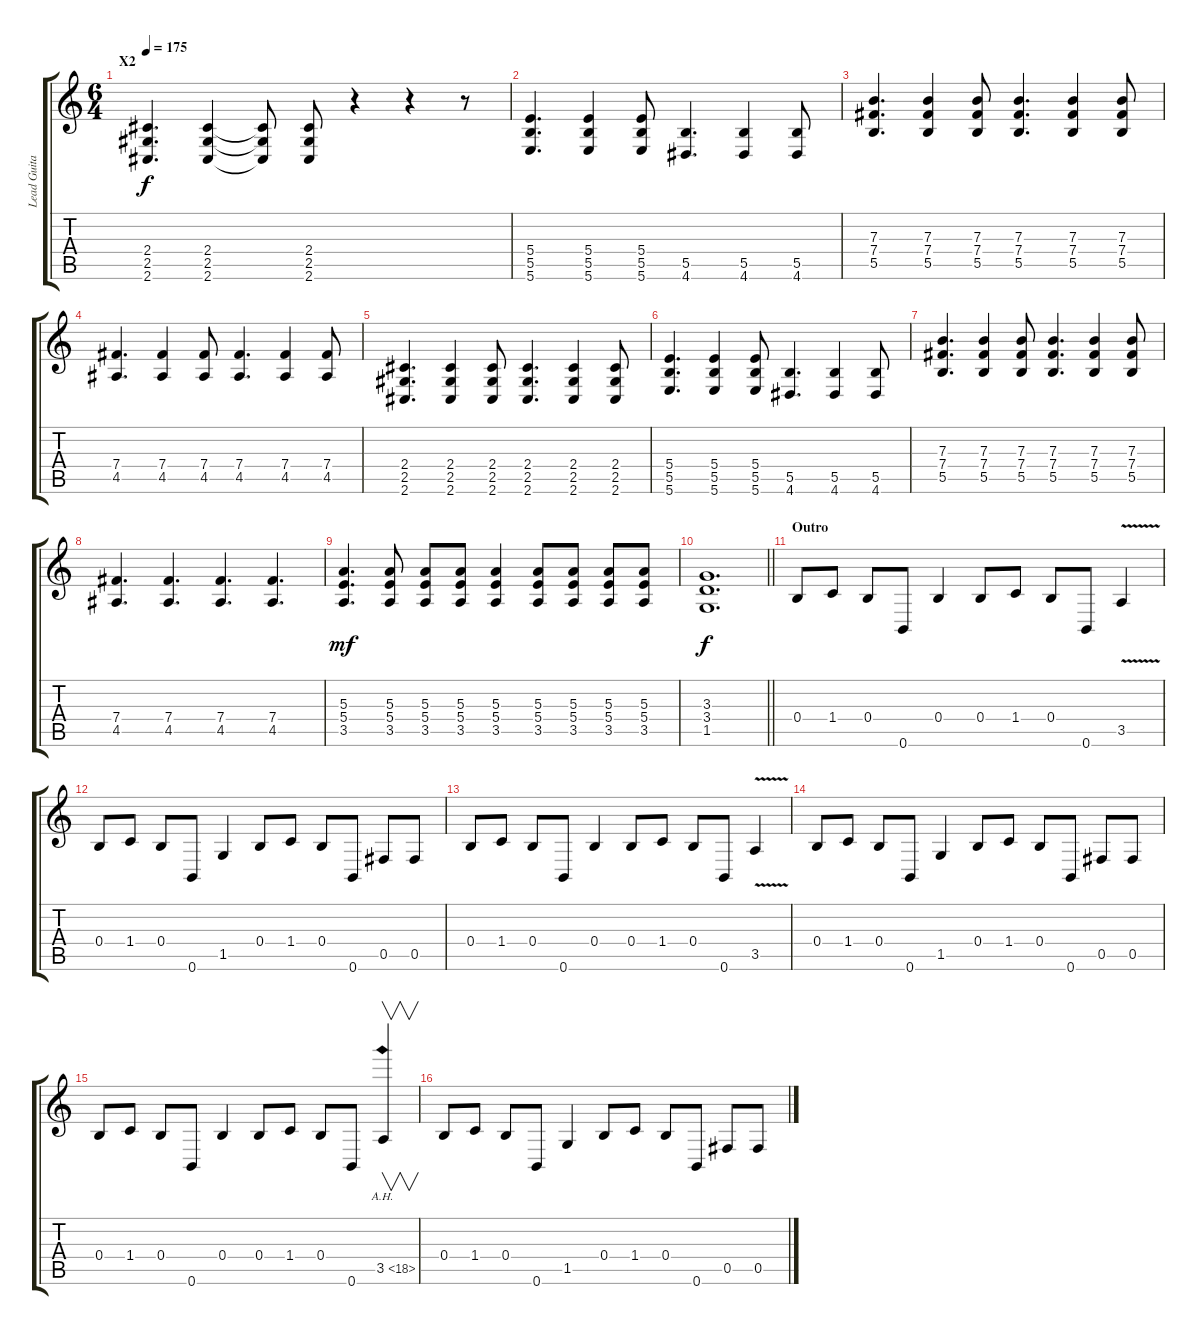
\track ("Lead Guitar (Tremonti)" "Lead Guita") {instrument distortionguitar}
\staff {score tabs}
\tuning (Db4 Ab3 E3 B2 Gb2 B1) {hide}
\ts (6 4)
\section ("" "X2")
\tempo 175
\clef g2
\ks c
(2.4 2.5 2.6).4{d dy f volume 16 balance 0} (2.4 2.5 2.6).4 (2.4{t} 2.5{t} 2.6{t}).8 (2.4 2.5 2.6).8 r.4 r.4 r.8 |
(5.4 5.5 5.6).4{d} (5.4 5.5 5.6).4 (5.4 5.5 5.6).8 (5.5 4.6).4{d} (5.5 4.6).4 (5.5 4.6).8 |
(7.3 7.4 5.5).4{d} (7.3 7.4 5.5).4 (7.3 7.4 5.5).8 (7.3 7.4 5.5).4{d} (7.3 7.4 5.5).4 (7.3 7.4 5.5).8 |
(7.4 4.5).4{d} (7.4 4.5).4 (7.4 4.5).8 (7.4 4.5).4{d} (7.4 4.5).4 (7.4 4.5).8 |
(2.4 2.5 2.6).4{d} (2.4 2.5 2.6).4 (2.4 2.5 2.6).8 (2.4 2.5 2.6).4{d} (2.4 2.5 2.6).4 (2.4 2.5 2.6).8 |
(5.4 5.5 5.6).4{d} (5.4 5.5 5.6).4 (5.4 5.5 5.6).8 (5.5 4.6).4{d} (5.5 4.6).4 (5.5 4.6).8 |
(7.3 7.4 5.5).4{d} (7.3 7.4 5.5).4 (7.3 7.4 5.5).8 (7.3 7.4 5.5).4{d} (7.3 7.4 5.5).4 (7.3 7.4 5.5).8 |
(7.4 4.5).4{d} (7.4 4.5).4{d} (7.4 4.5).4{d} (7.4 4.5).4{d} |
(5.3 5.4 3.5).4{d dy mf} (5.3 5.4 3.5).8 (5.3 5.4 3.5).8 (5.3 5.4 3.5).8 (5.3 5.4 3.5).4 (5.3 5.4 3.5).8 (5.3 5.4 3.5).8 (5.3 5.4 3.5).8 (5.3 5.4 3.5).8 |
\barLineRight lightlight
(3.3 3.4 1.5).1{d dy f} |
\section ("" "Outro")
0.4.8{volume 16 balance 0} 1.4.8 0.4.8 0.6.8 0.4.4 0.4.8 1.4.8 0.4.8 0.6.8 3.5{v}.4 |
0.4.8 1.4.8 0.4.8 0.6.8 1.5.4 0.4.8 1.4.8 0.4.8 0.6.8 0.5.8 0.5.8 |
0.4.8 1.4.8 0.4.8 0.6.8 0.4.4 0.4.8 1.4.8 0.4.8 0.6.8 3.5{v}.4 |
0.4.8 1.4.8 0.4.8 0.6.8 1.5.4 0.4.8 1.4.8 0.4.8 0.6.8 0.5.8 0.5.8 |
0.4.8 1.4.8 0.4.8 0.6.8 0.4.4 0.4.8 1.4.8 0.4.8 0.6.8 3.5{ah 15}.4{v} |
0.4.8 1.4.8 0.4.8 0.6.8 1.5.4 0.4.8 1.4.8 0.4.8 0.6.8 0.5.8 0.5.8
